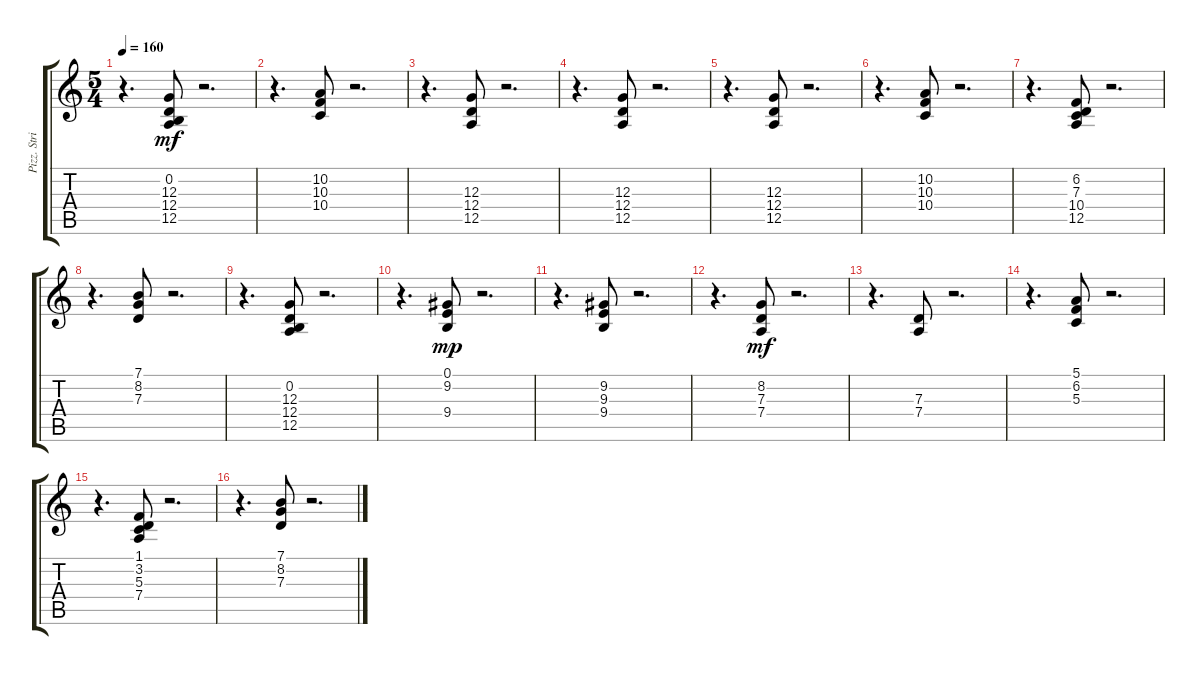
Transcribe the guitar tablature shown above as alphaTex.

\track ("Pizz. Strings 1" "Pizz. Stri") {instrument pizzicatostrings}
\staff {score tabs}
\tuning (E4 B3 G3 D3 A2 E2) {hide}
\ts (5 4)
\tempo 160
\clef g2
\ks c
r.4{d dy mf} (0.2 12.3 12.4 12.5).8 r.2{d} |
r.4{d} (10.2 10.3 10.4).8 r.2{d} |
r.4{d} (12.3 12.4 12.5).8 r.2{d} |
r.4{d} (12.3 12.4 12.5).8 r.2{d} |
r.4{d} (12.3 12.4 12.5).8 r.2{d} |
r.4{d} (10.2 10.3 10.4).8 r.2{d} |
r.4{d} (6.2 7.3 10.4 12.5).8 r.2{d} |
r.4{d} (7.1 8.2 7.3).8 r.2{d} |
r.4{d} (0.2 12.3 12.4 12.5).8 r.2{d} |
r.4{d} (0.1 9.2 9.4).8{dy mp} r.2{d} |
r.4{d} (9.2 9.3 9.4).8 r.2{d} |
r.4{d} (8.2 7.3 7.4).8{dy mf} r.2{d} |
r.4{d} (7.3 7.4).8 r.2{d} |
r.4{d} (5.1 6.2 5.3).8 r.2{d} |
r.4{d} (1.1 3.2 5.3 7.4).8 r.2{d} |
r.4{d} (7.1 8.2 7.3).8 r.2{d}
